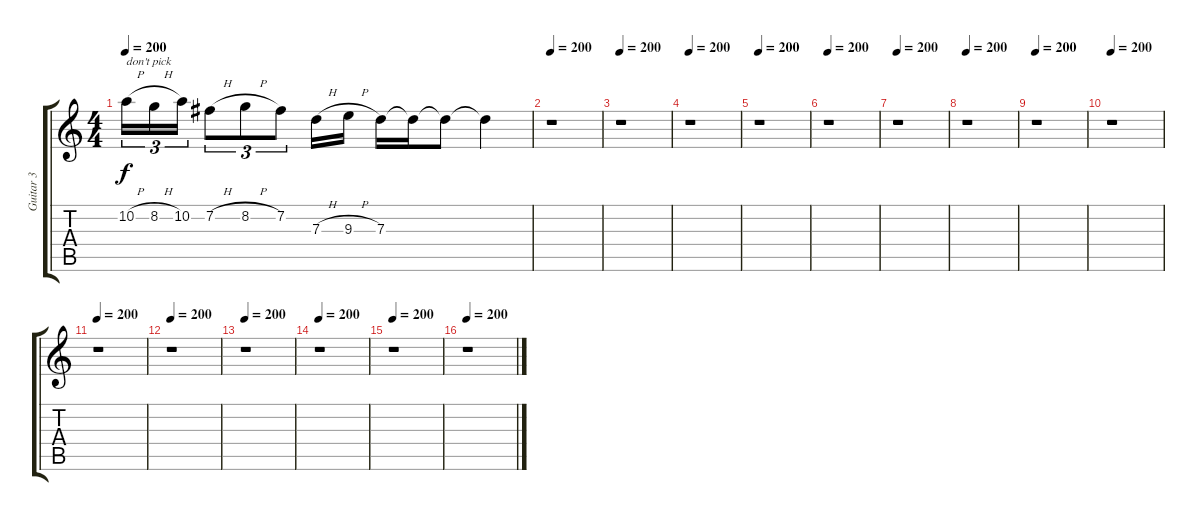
\track ("Guitar 3" "Guitar 3") {instrument distortionguitar}
\staff {score tabs}
\tuning (E4 B3 G3 D3 A2 E2) {hide}
\ts (4 4)
\tempo 200
\clef g2
\ks c
10.2{h}.16{tu (3 2) txt "don't pick" dy f} 8.2{h}.16{tu (3 2)} 10.2.16{tu (3 2)} 7.2{h}.8{tu (3 2)} 8.2{h}.8{tu (3 2)} 7.2.8{tu (3 2)} 7.3{h}.16 9.3{h}.16 7.3.16 7.3{t}.16 7.3{t}.8 7.3{t}.4 |
\tempo 200
r.1 |
\tempo 200
r.1 |
\tempo 200
r.1 |
\tempo 200
r.1 |
\tempo 200
r.1 |
\tempo 200
r.1 |
\tempo 200
r.1 |
\tempo 200
r.1 |
\tempo 200
r.1 |
\tempo 200
r.1 |
\tempo 200
r.1 |
\tempo 200
r.1 |
\tempo 200
r.1 |
\tempo 200
r.1 |
\tempo 200
r.1
